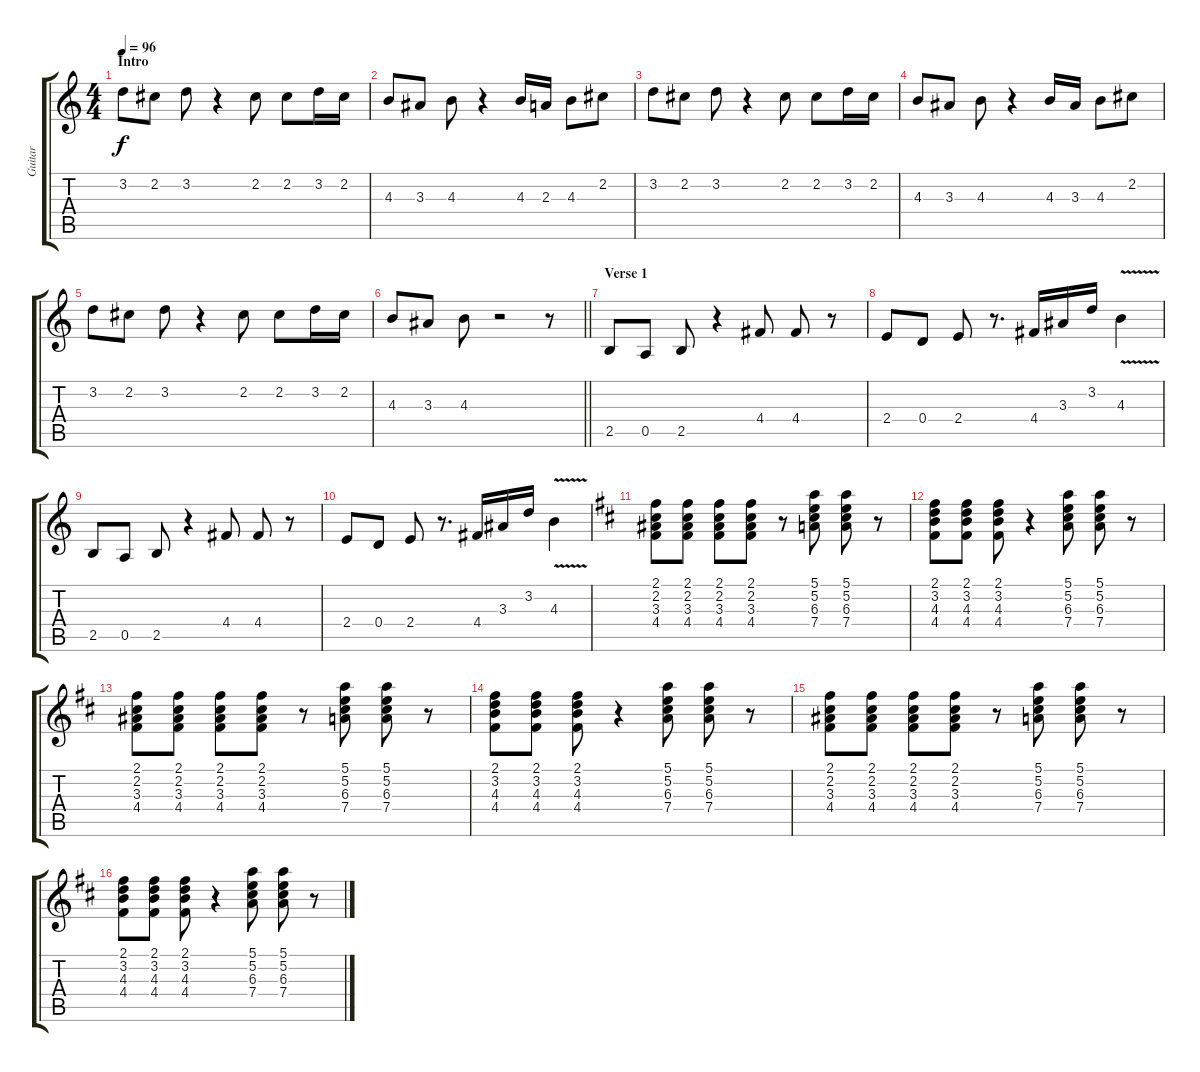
\track ("Guitar" "Guitar") {instrument overdrivenguitar}
\staff {score tabs}
\tuning (E4 B3 G3 D3 A2 E2) {hide}
\ts (4 4)
\section ("" "Intro")
\tempo 96
\clef g2
\ks c
3.2.8{dy f instrument overdrivenguitar} 2.2.8 3.2.8 r.4 2.2.8 2.2.8 3.2.16 2.2.16 |
4.3.8 3.3.8 4.3.8 r.4 4.3.16 2.3.16 4.3.8 2.2.8 |
3.2.8 2.2.8 3.2.8 r.4 2.2.8 2.2.8 3.2.16 2.2.16 |
4.3.8 3.3.8 4.3.8 r.4 4.3.16 3.3.16 4.3.8 2.2.8 |
3.2.8 2.2.8 3.2.8 r.4 2.2.8 2.2.8 3.2.16 2.2.16 |
\barLineRight lightlight
4.3.8 3.3.8 4.3.8 r.2 r.8 |
\section ("" "Verse 1")
2.5.8 0.5.8 2.5.8 r.4 4.4.8 4.4.8 r.8 |
2.4.8 0.4.8 2.4.8 r.8{d} 4.4.16 3.3.16 3.2.16 4.3{v}.4 |
2.5.8 0.5.8 2.5.8 r.4 4.4.8 4.4.8 r.8 |
2.4.8 0.4.8 2.4.8 r.8{d} 4.4.16 3.3.16 3.2.16 4.3{v}.4 |
\ks d
(2.1 2.2 3.3 4.4).8 (2.1 2.2 3.3 4.4).8 (2.1 2.2 3.3 4.4).8 (2.1 2.2 3.3 4.4).8 r.8 (5.1 5.2 6.3 7.4).8 (5.1 5.2 6.3 7.4).8 r.8 |
(2.1 3.2 4.3 4.4).8 (2.1 3.2 4.3 4.4).8 (2.1 3.2 4.3 4.4).8 r.4 (5.1 5.2 6.3 7.4).8 (5.1 5.2 6.3 7.4).8 r.8 |
(2.1 2.2 3.3 4.4).8 (2.1 2.2 3.3 4.4).8 (2.1 2.2 3.3 4.4).8 (2.1 2.2 3.3 4.4).8 r.8 (5.1 5.2 6.3 7.4).8 (5.1 5.2 6.3 7.4).8 r.8 |
(2.1 3.2 4.3 4.4).8 (2.1 3.2 4.3 4.4).8 (2.1 3.2 4.3 4.4).8 r.4 (5.1 5.2 6.3 7.4).8 (5.1 5.2 6.3 7.4).8 r.8 |
(2.1 2.2 3.3 4.4).8 (2.1 2.2 3.3 4.4).8 (2.1 2.2 3.3 4.4).8 (2.1 2.2 3.3 4.4).8 r.8 (5.1 5.2 6.3 7.4).8 (5.1 5.2 6.3 7.4).8 r.8 |
(2.1 3.2 4.3 4.4).8 (2.1 3.2 4.3 4.4).8 (2.1 3.2 4.3 4.4).8 r.4 (5.1 5.2 6.3 7.4).8 (5.1 5.2 6.3 7.4).8 r.8
